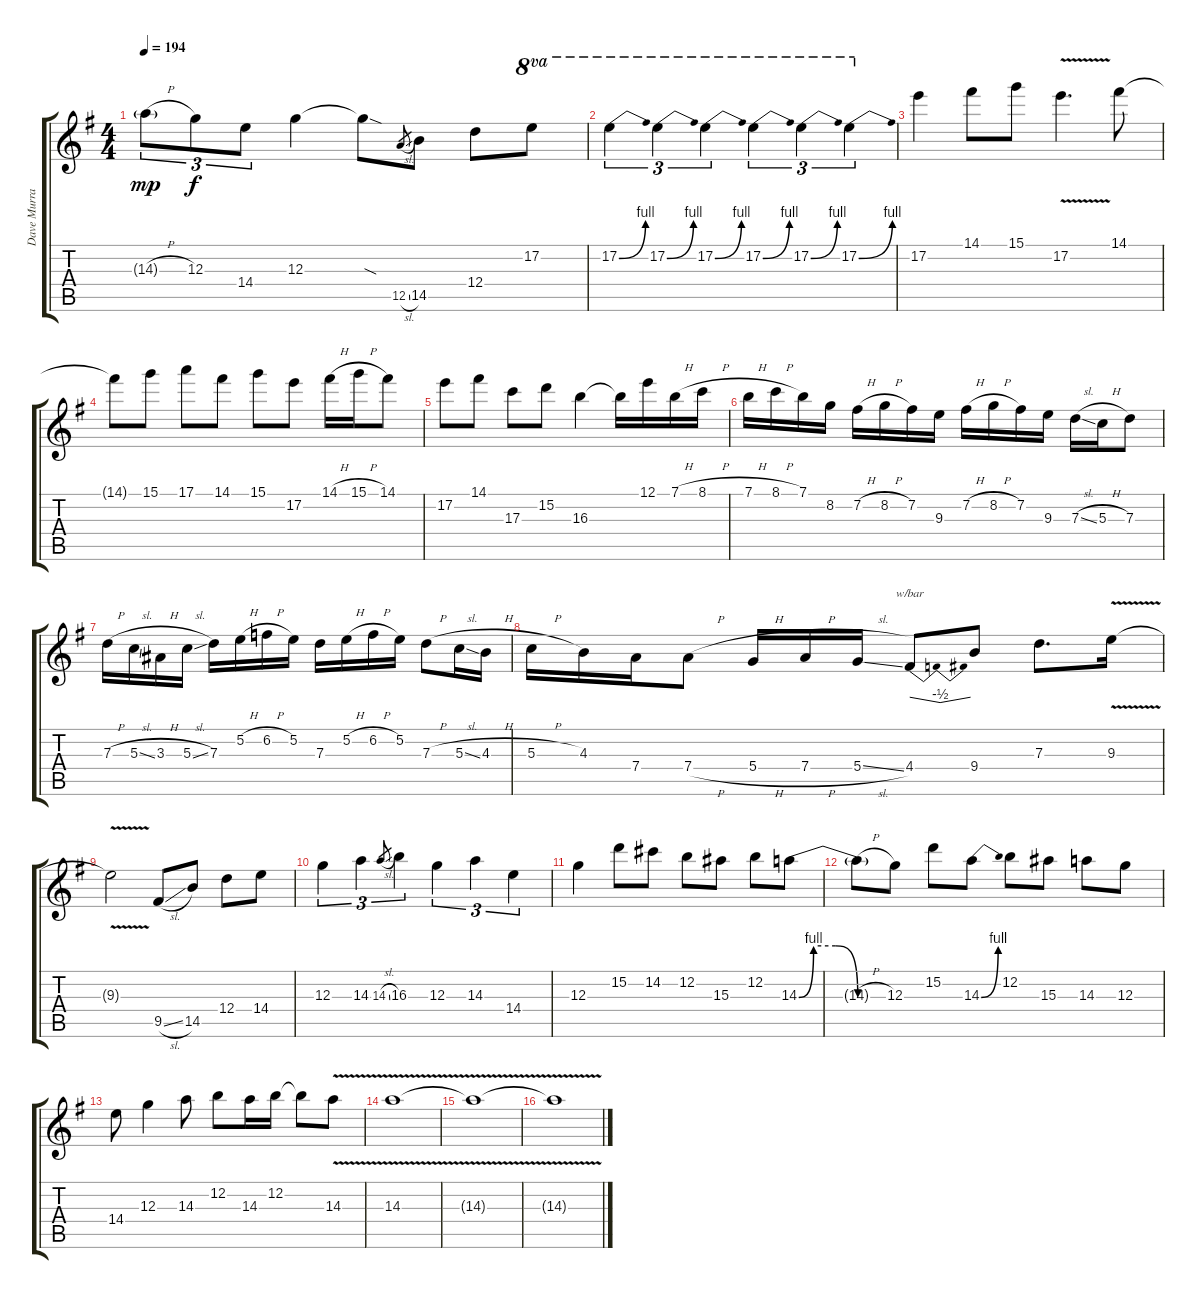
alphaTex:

\track ("Dave Murray" "Dave Murra") {instrument distortionguitar}
\staff {score tabs}
\tuning (E4 B3 G3 D3 A2 E2) {hide}
\ts (4 4)
\tempo 194
\clef g2
\ks g
14.3{h g}.8{tu (3 2) dy mp} 12.3.8{tu (3 2) dy f} 14.4.8{tu (3 2)} 12.3.4 12.3{sod t}.8 12.5{sl}.8{gr} 14.5.8 12.4.8 17.2.8{ot 8va} |
17.2{be (bend 0 0 60 4)}.4{tu (3 2) ot 8va} 17.2{be (bend 0 0 60 4)}.4{tu (3 2) ot 8va} 17.2{be (bend 0 0 60 4)}.4{tu (3 2) ot 8va} 17.2{be (bend 0 0 60 4)}.4{tu (3 2) ot 8va} 17.2{be (bend 0 0 60 4)}.4{tu (3 2) ot 8va} 17.2{be (bend 0 0 60 4)}.4{tu (3 2) ot 8va} |
17.2.4 14.1.8 15.1.8 17.2{v}.4{d} 14.1.8 |
14.1{t}.8 15.1.8 17.1.8 14.1.8 15.1.8 17.2.8 14.1{h}.16 15.1{h}.16 14.1.8 |
17.2.8 14.1.8 17.3.8 15.2.8 16.3.4 16.3{t}.16 12.1.16 7.1{h}.16 8.1{h}.16 |
7.1{h}.16 8.1{h}.16 7.1.16 8.2.16 7.2{h}.16 8.2{h}.16 7.2.16 9.3.16 7.2{h}.16 8.2{h}.16 7.2.16 9.3.16 7.3{sl}.16 5.3{h}.16 7.3.8 |
7.3{h}.16 5.3{sl}.16 3.3{h}.16 5.3{sl}.16 7.3.16 5.2{h}.16 6.2{h}.16 5.2.16 7.3.16 5.2{h}.16 6.2{h}.16 5.2.16 7.3{h}.8 5.3{sl}.16 4.3{h}.16 |
5.3{h}.16 4.3.16 7.4.16 7.4{h}.8 5.4{h}.16 7.4{h}.16 5.4{sl}.16 4.4.8{tbe (dip default 0 0 30 -2 60 0)} 9.4.8 7.3.8{d} 9.3{v}.16 |
9.3{v t}.2 9.5{sl}.8 14.5.8 12.4.8 14.4.8 |
12.3.4{tu (3 2)} 14.3.4{tu (3 2)} 14.3{sl}.8{gr} 16.3.4{tu (3 2)} 12.3.4{tu (3 2)} 14.3.4{tu (3 2)} 14.4.4{tu (3 2)} |
12.3.4 15.2.8 14.2.8 12.2.8 15.3.8 12.2.8 14.3{be (custom 0 0 10 4 25 4 40 0 60 0)}.8 |
14.3{h t}.8 12.3.8 15.2.8 14.3{be (bend 0 0 60 4)}.8 12.2.8 15.3.8 14.3.8 12.3.8 |
14.4.8 12.3.4 14.3.8 12.2.8 14.3.16 12.2.16 12.2{t}.8 14.3{v}.8 |
14.3{v}.1 |
14.3{v t}.1 |
14.3{v t}.1
